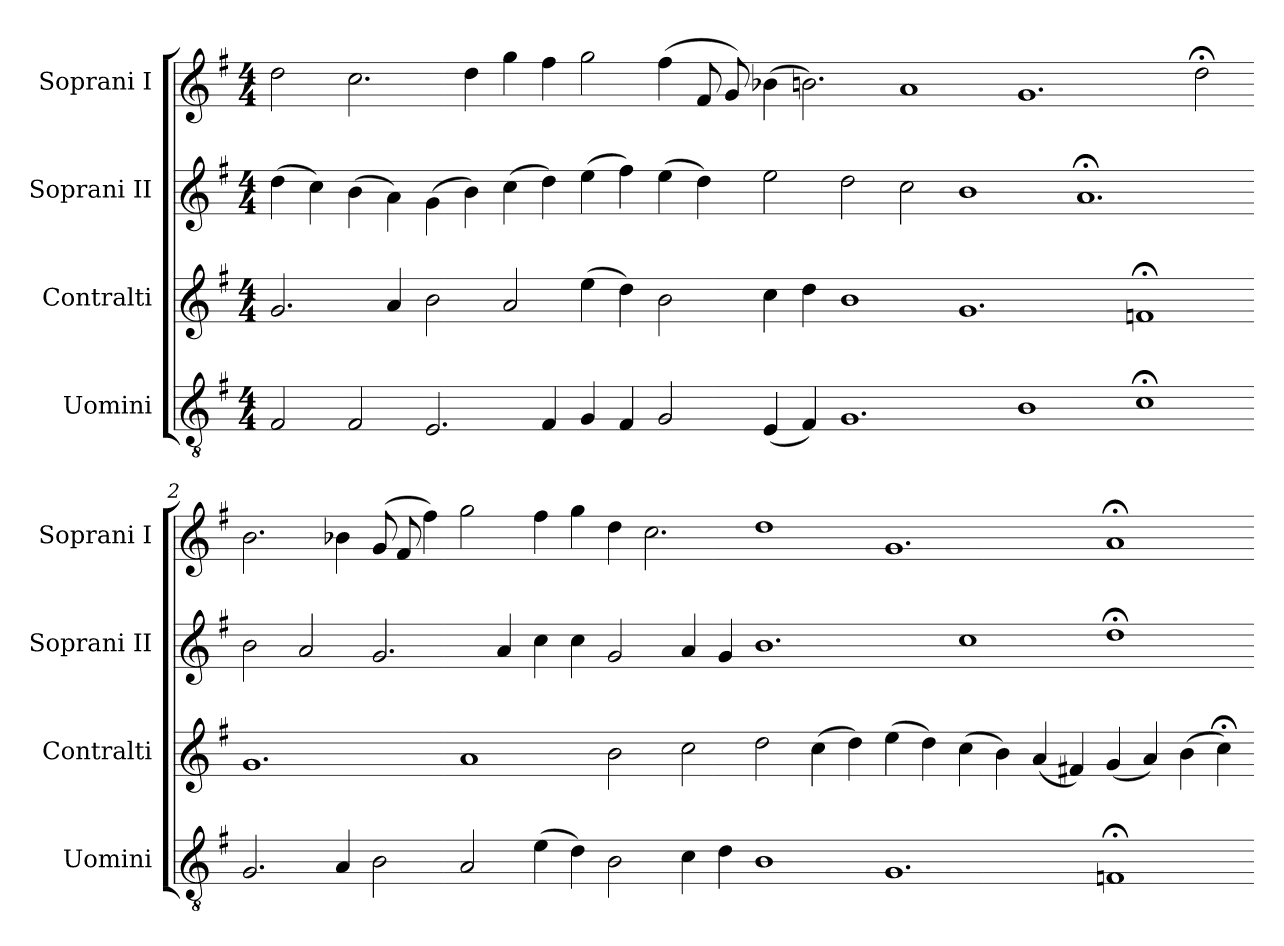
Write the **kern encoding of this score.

**kern	**kern	**kern	**kern
*part4	*part3	*part2	*part1
*staff4	*staff3	*staff2	*staff1
*I"Uomini	*I"Contralti	*I"Soprani II	*I"Soprani I
*I'Uomini	*I'Contralti	*I'Soprani II	*I'Soprani I
!!LO:PB:g=z
*clefGv2	*clefG2	*clefG2	*clefG2
*ITrd7c12	*	*	*
*k[f#]	*k[f#]	*k[f#]	*k[f#]
*G:	*G:	*G:	*G:
*M4/4	*M4/4	*M4/4	*M4/4
*MM140	*MM140	*MM140	*MM140
=1	=1	=1	=1
2FF#i/	2.gi/	(4ddi\	2ddi\
.	.	4cci\)	.
2FF#i/	.	(4bi\	2.cci\
.	4ai/	4ai\)	.
2.EEi/	2bi\	(4gi\	.
.	.	4bi\)	4ddi\
.	2ai/	(4cci\	4ggi\
4FF#i/	.	4ddi\)	4ff#i\
4GGi/	(4eei\	(4eei\	2ggi\
4FF#i/	4ddi\)	4ff#i\)	.
2GGi/	2bi\	(4eei\	(4ff#i\
.	.	4ddi\)	8f#i/
.	.	.	8gi/)
(4EEi/	4cci\	2eei\	(4b-Xi\
4FF#i/)	4ddi\	.	2.bni\)
1.GGi	1bi	2ddi\	.
.	.	2cci\	1ai
.	1.gi	1bi	.
1BBi	.	.	1.gi
.	.	1.a;i	.
1C;i	1fn;i	.	.
.	.	.	2dd;i\
!!LO:LB:g=z
=2-	=2-	=2-	=2-
2.GGi/	1.gi	2bi\	2.bi\
.	.	2ai/	.
4AAi/	.	.	4b-Xi\
2BBi\	.	2.gi/	(8gi/
.	.	.	8f#i/
.	.	.	4ff#i\)
2AAi/	1ai	.	2ggi\
.	.	4ai/	.
(4Ei\	.	4cci\	4ff#i\
4Di\)	.	4cci\	4ggi\
2BBi\	2bi\	2gi/	4ddi\
.	.	.	2.cci\
4Ci\	2cci\	4ai/	.
4Di\	.	4gi/	.
1BBi	2ddi\	1.bi	1ddi
.	(4cci\	.	.
.	4ddi\)	.	.
1.GGi	(4eei\	.	1.gi
.	4ddi\)	.	.
.	(4cci\	1cci	.
.	4bi\)	.	.
.	(4ai/	.	.
.	4f#i/)	.	.
1FFn;i	(4gi/	1dd;i	1a;i
.	4ai/)	.	.
.	(4bi\	.	.
.	4cc;i\)	.	.
=-	=-	=-	=-
*-	*-	*-	*-
